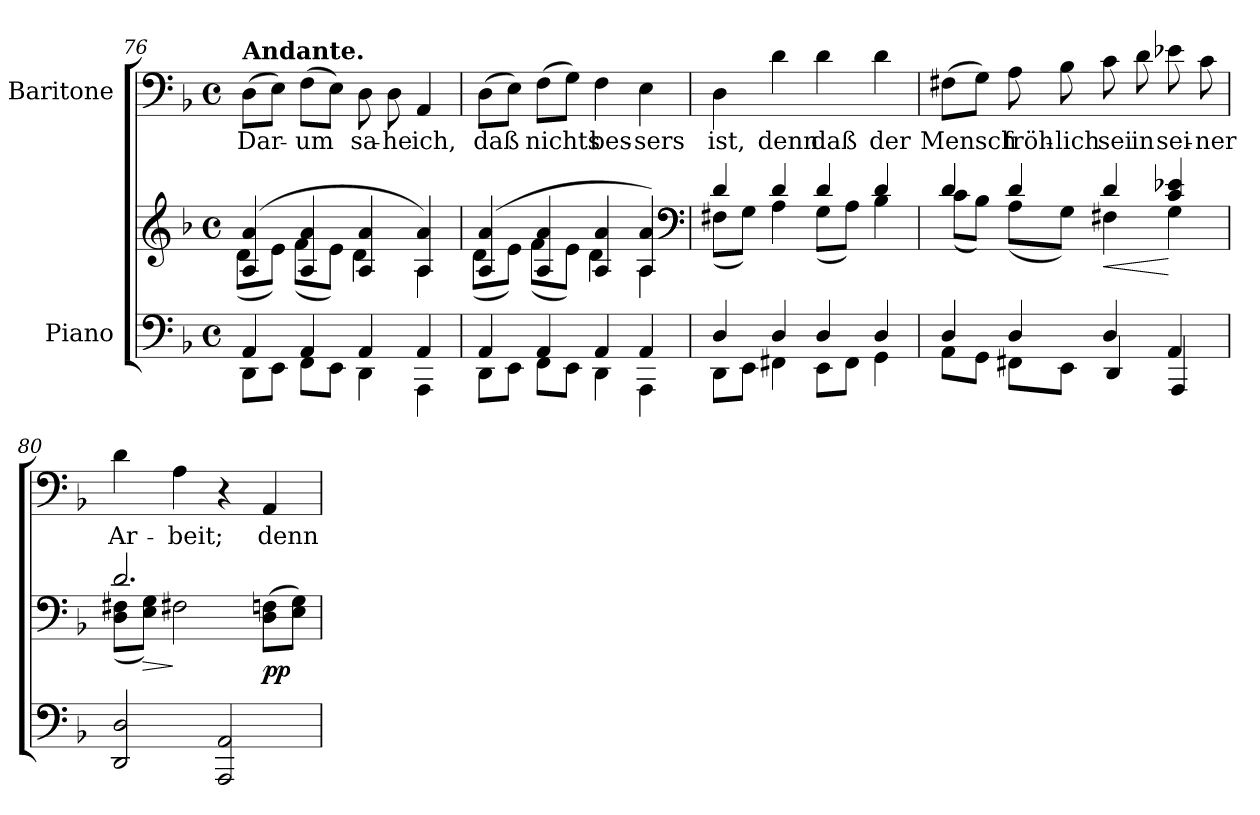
**kern	**kern	**dynam	**kern	**text
*part2	*part2	*part2	*part1	*part1
*staff3	*staff2	*staff2/3	*staff1	*staff1
*I"Piano	*	*	*I"Baritone	*
!!LO:LB:g=z
*clefF4	*clefG2	*	*clefF4	*
*k[b-]	*k[b-]	*	*k[b-]	*
*F:	*F:	*	*F:	*
*M4/4	*M4/4	*	*M4/4	*
*met(c)	*met(c)	*	*met(c)	*
*MM80	*MM80	*	*MM80	*
=76	=76	=76	=76	=76
*^	*^	*	*	*
!	!	!	!	!	!LO:TX:a:B:t=Andante.	!
!	!	!	!	!	!	!LO:LY:b:color=#000000
4AAi/	8DDi\L	(4Ai/ 4ai	(8di\L	.	(8Di\L	Dar-
.	8EEi\J	.	8ei\J)	.	8Ei\J)	.
!	!	!	!	!	!	!LO:LY:b:color=#000000
4AAi/	8FFi\L	4Ai/ 4ai	(8fi\L	.	(8Fi\L	-um
.	8EEi\J	.	8ei\J)	.	8Ei\J)	.
!	!	!	!	!	!	!LO:LY:b:color=#000000
4AAi/	4DDi\	4Ai/ 4ai	4di\	.	8Di\	sa-
!	!	!	!	!	!	!LO:LY:b:color=#000000
.	.	.	.	.	8Di\	-he
!	!	!	!	!	!	!LO:LY:b:color=#000000
4AAi/	4AAAi\	4Ai/ 4ai)	4Ai\	.	4AAi/	ich,
=77	=77	=77	=77	=77	=77	=77
!	!	!	!	!	!	!LO:LY:b:color=#000000
4AAi/	8DDi\L	(4Ai/ 4ai	(8di\L	.	(8Di\L	daß
.	8EEi\J	.	8ei\J)	.	8Ei\J)	.
!	!	!	!	!	!	!LO:LY:b:color=#000000
4AAi/	8FFi\L	4Ai/ 4ai	(8fi\L	.	(8Fi\L	nichts
.	8EEi\J	.	8ei\J)	.	8Gi\J)	.
!	!	!	!	!	!	!LO:LY:b:color=#000000
4AAi/	4DDi\	4Ai/ 4ai	4di\	.	4Fi\	bes-
!	!	!	!	!	!	!LO:LY:b:color=#000000
4AAi/	4AAAi\	4Ai/ 4ai)	4Ai\	.	4Ei\	-sers
*	*	*clefF4	*	*	*	*
=78	=78	=78	=78	=78	=78	=78
!	!	!	!	!	!	!LO:LY:b:color=#000000
4Di/	8DDi\L	4di/	(8F#Xi\L	.	4Di\	ist,
.	8EEi\J	.	8Gi\J)	.	.	.
!	!	!	!	!	!	!LO:LY:b:color=#000000
4Di/	4FF#Xi\	4di/	4Ai\	.	4di\	denn
!	!	!	!	!	!	!LO:LY:b:color=#000000
4Di/	8EEi\L	4di/	(8Gi\L	.	4di\	daß
.	8FF#i\J	.	8Ai\J)	.	.	.
!	!	!	!	!	!	!LO:LY:b:color=#000000
4Di/	4GGi\	4di/	4B-i\	.	4di\	der
!!LO:LB:g=z
=79	=79	=79	=79	=79	=79	=79
!	!	!	!	!	!	!LO:LY:b:color=#000000
4Di/	8AAi\L	4di/	(8ci\L	.	(8F#Xi\L	Mensch
.	8GGi\J	.	8B-i\J)	.	8Gi\J)	.
!	!	!	!	!	!	!LO:LY:b:color=#000000
4Di/	8FF#Xi\L	4di/	(8Ai\L	.	8Ai\	fröh-
!	!	!	!	!	!	!LO:LY:b:color=#000000
.	8EEi\J	.	8Gi\J)	.	8B-i\	-lich
!	!	!	!	!LO:HP:b	!	!
!	!	!	!	!	!	!LO:LY:b:color=#000000
4Di/	4DDi/	4di/	4F#Xi\	<	8ci\	sei
!	!	!	!	!	!	!LO:LY:b:color=#000000
.	.	.	.	.	8di\	in
!	!	!	!	!	!	!LO:LY:b:color=#000000
4AAi/	4AAAi/	4ci/ 4e-Xi	4Gi\	[	8e-Xi\	sei-
!	!	!	!	!	!	!LO:LY:b:color=#000000
.	.	.	.	.	8ci\	-ner
*v	*v	*	*	*	*	*
=80	=80	=80	=80	=80	=80
!	!	!	!	!	!LO:LY:b:color=#000000
2DDi/ 2Di	2.di/	(8Di\ 8F#XiL	.	4di\	Ar-
!	!	!	!LO:HP:b	!	!
.	.	8Ei\ 8GiJ)	>	.	.
!	!	!	!	!	!LO:LY:b:color=#000000
.	.	2F#Xi\	]	4Ai\	-beit;
2AAAi/ 2AAi	.	.	.	4r	.
!	!	!	!	!	!LO:LY:b:color=#000000
.	(8Di\ 8FniL	4ryy	pp	4AAi/	denn
.	8Ei\ 8GiJ)	.	.	.	.
*	*v	*v	*	*	*
=	=	=	=	=
*-	*-	*-	*-	*-
